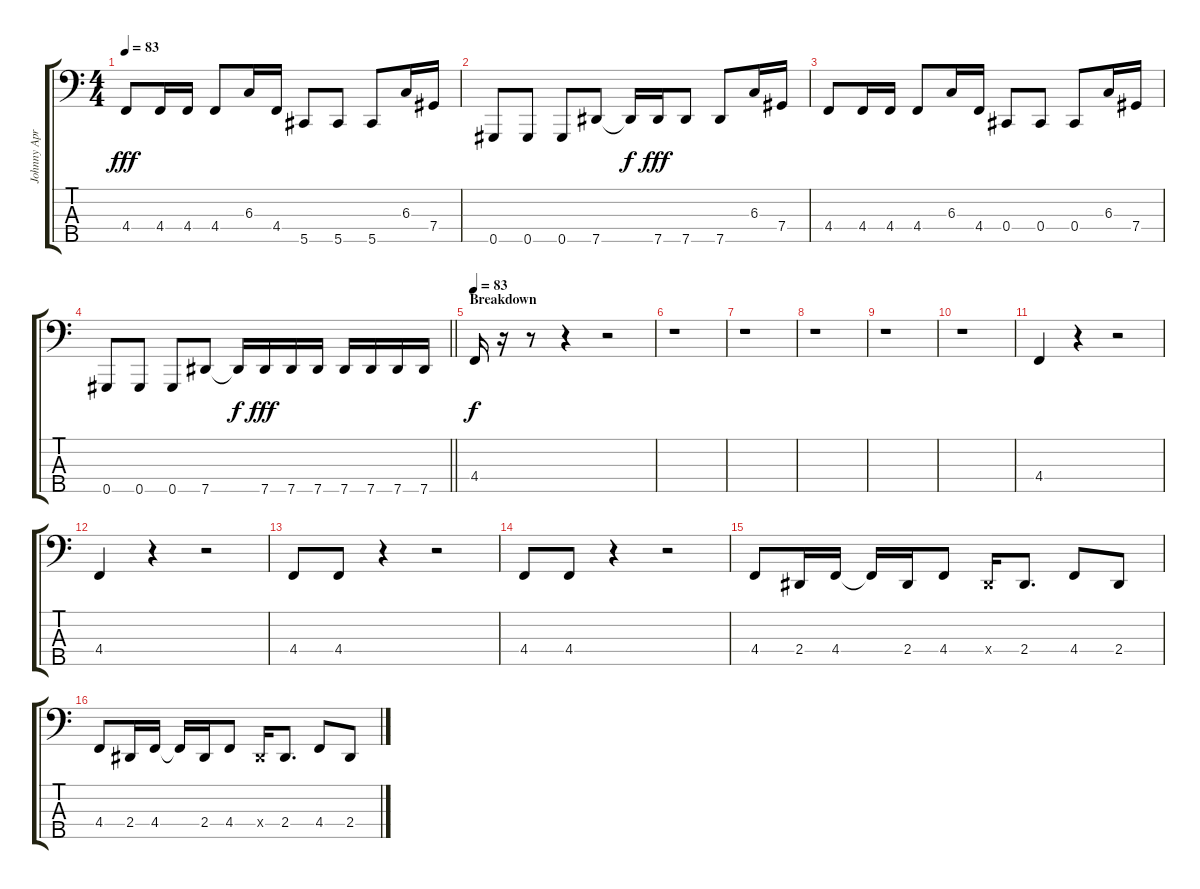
\track ("Johnny April" "Johnny Apr") {instrument electricbassfinger}
\staff {score tabs}
\tuning (E2 B1 Gb1 Db1 Ab0) {hide}
\ts (4 4)
\tempo 83
\clef f4
\ks c
4.4.8{dy fff} 4.4.16 4.4.16 4.4.8 6.3.16 4.4.16 5.5.8 5.5.8 5.5.8 6.3.16 7.4.16 |
0.5.8 0.5.8 0.5.8 7.5.8 7.5{t}.16{dy f} 7.5.16{dy fff} 7.5.8 7.5.8 6.3.16 7.4.16 |
4.4.8 4.4.16 4.4.16 4.4.8 6.3.16 4.4.16 0.4.8 0.4.8 0.4.8 6.3.16 7.4.16 |
\barLineRight lightlight
0.5.8 0.5.8 0.5.8 7.5.8 7.5{t}.16{dy f} 7.5.16{dy fff} 7.5.16 7.5.16 7.5.16 7.5.16 7.5.16 7.5.16 |
\section ("" "Breakdown")
\tempo 83
4.4.16{dy f} r.16 r.8 r.4 r.2 |
r.1 |
r.1 |
r.1 |
r.1 |
r.1 |
4.4.4 r.4 r.2 |
4.4.4 r.4 r.2 |
4.4.8 4.4.8 r.4 r.2 |
4.4.8 4.4.8 r.4 r.2 |
4.4.8 2.4.16 4.4.16 4.4{t}.16 2.4.16 4.4.8 2.4{x}.16 2.4.8{d} 4.4.8 2.4.8 |
4.4.8 2.4.16 4.4.16 4.4{t}.16 2.4.16 4.4.8 2.4{x}.16 2.4.8{d} 4.4.8 2.4.8
